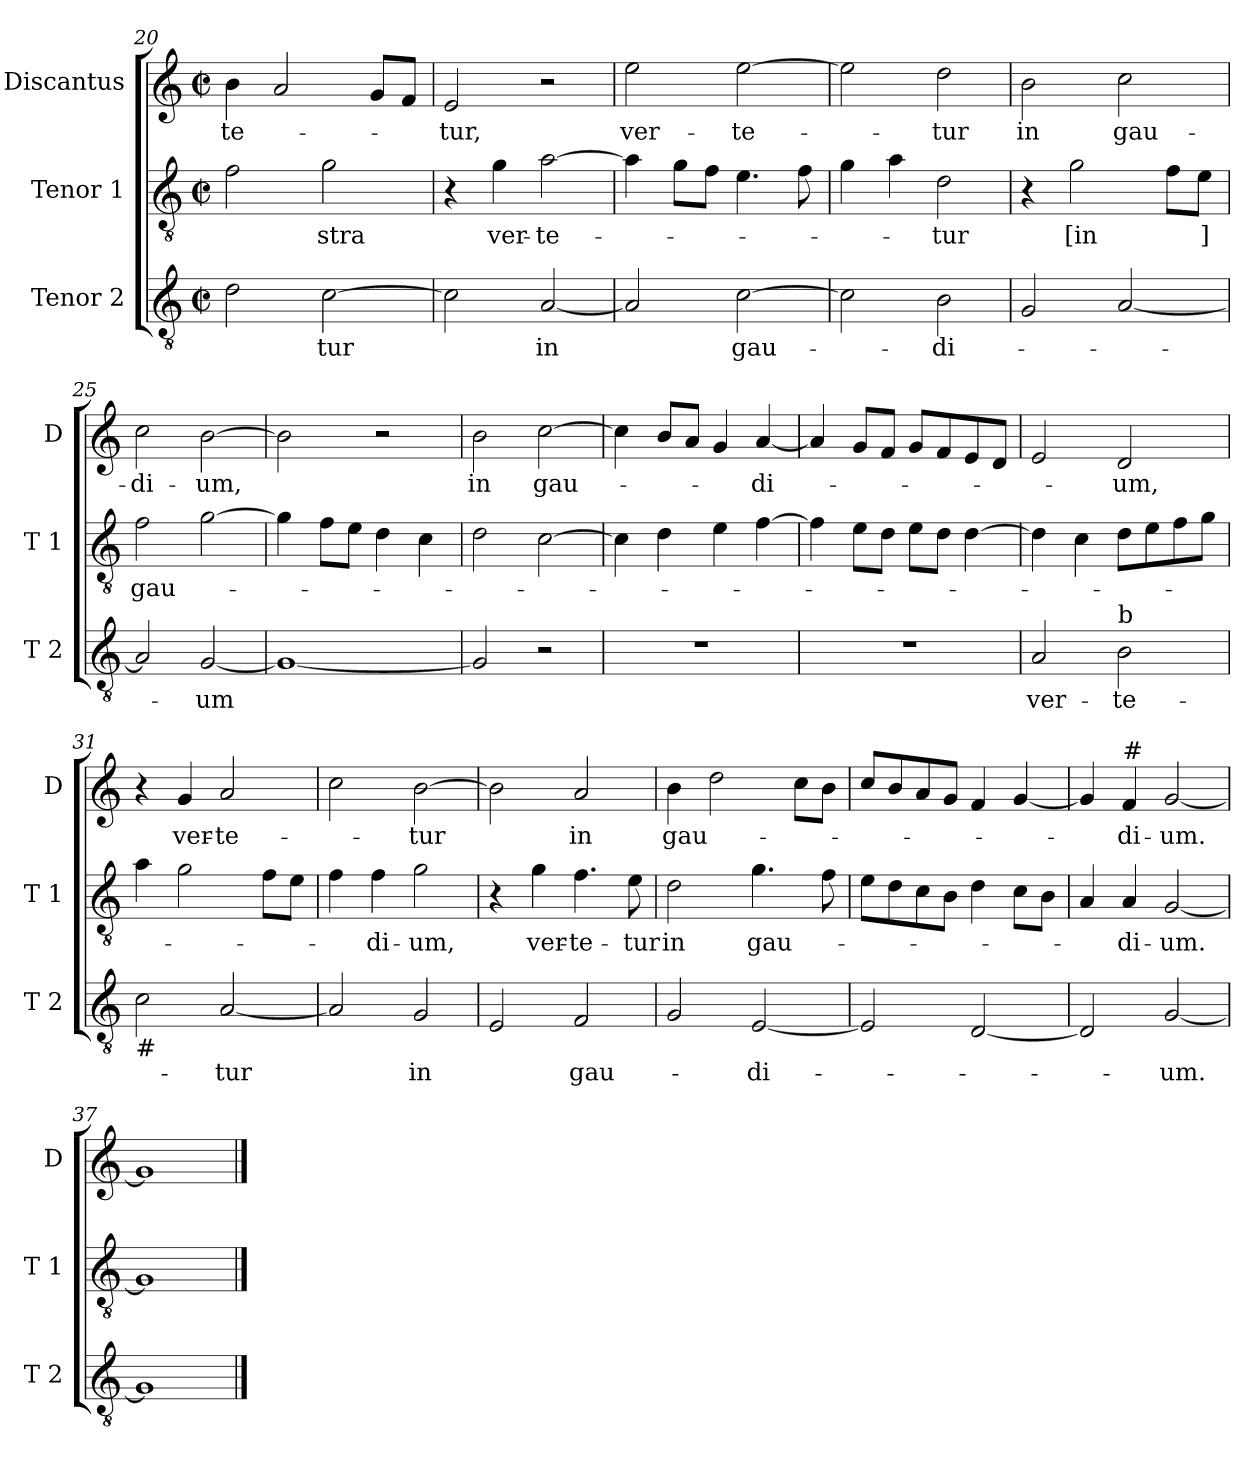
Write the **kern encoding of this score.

**kern	**text	**kern	**text	**kern	**text
*part3	*part3	*part2	*part2	*part1	*part1
*staff3	*staff3	*staff2	*staff2	*staff1	*staff1
*I"Tenor 2	*	*I"Tenor 1	*	*I"Discantus	*
*I'T 2	*	*I'T 1	*	*I'D	*
*clefGv2	*	*clefGv2	*	*clefG2	*
*k[]	*	*k[]	*	*k[]	*
*C:	*	*C:	*	*C:	*
*M2/2	*	*M2/2	*	*M2/2	*
*met(c|)	*	*met(c|)	*	*met(c|)	*
=20	=20	=20	=20	=20	=20
!	!	!	!	!	!LO:LY:b
2d\	.	2f\	.	4b\	-te-
.	.	.	.	2a/	.
!	!LO:LY:b	!	!LO:LY:b	!	!
[2c\	-tur	2g\	-stra	.	.
.	.	.	.	8g/L	.
.	.	.	.	8f/J	.
=21	=21	=21	=21	=21	=21
!	!	!	!	!	!LO:LY:b
2c\]	.	4r	.	2e/	-tur,
!	!	!	!LO:LY:b	!	!
.	.	4g\	ver-	.	.
!	!LO:LY:b	!	!LO:LY:b	!	!
[2A/	in	[2a\	-te-	2r	.
=22	=22	=22	=22	=22	=22
!	!	!	!	!	!LO:LY:b
2A/]	.	4a\]	.	2ee\	ver-
.	.	8g\L	.	.	.
.	.	8f\J	.	.	.
!	!LO:LY:b	!	!	!	!LO:LY:b
[2c\	gau-	4.e\	.	[2ee\	-te-
.	.	8f\	.	.	.
!!LO:LB:g=z
=23	=23	=23	=23	=23	=23
2c\]	.	4g\	.	2ee\]	.
.	.	4a\	.	.	.
!	!LO:LY:b	!	!LO:LY:b	!	!LO:LY:b
2B\	-di-	2d\	-tur	2dd\	-tur
=24	=24	=24	=24	=24	=24
!	!	!	!	!	!LO:LY:b
2G/	.	4r	.	2b\	in
!	!	!	!LO:LY:b	!	!
.	.	2g\	[in	.	.
!	!	!	!	!	!LO:LY:b
[2A/	.	.	.	2cc\	gau-
.	.	8f\L	.	.	.
!	!	!	!LO:LY:b	!	!
.	.	8e\J	]	.	.
=25	=25	=25	=25	=25	=25
!	!	!	!LO:LY:b	!	!LO:LY:b
2A/]	.	2f\	gau-	2cc\	-di-
!	!LO:LY:b	!	!	!	!LO:LY:b
[2G/	-um	[2g\	.	[2b\	-um,
=26	=26	=26	=26	=26	=26
1G_	.	4g\]	.	2b\]	.
.	.	8f\L	.	.	.
.	.	8e\J	.	.	.
.	.	4d\	.	2r	.
.	.	4c\	.	.	.
=27	=27	=27	=27	=27	=27
!	!	!	!	!	!LO:LY:b
2G/]	.	2d\	.	2b\	in
!	!	!	!	!	!LO:LY:b
2r	.	[2c\	.	[2cc\	gau-
!!LO:LB:g=z
=28	=28	=28	=28	=28	=28
1r	.	4c\]	.	4cc\]	.
.	.	4d\	.	8b/L	.
.	.	.	.	8a/J	.
.	.	4e\	.	4g/	.
!	!	!	!	!	!LO:LY:b
.	.	[4f\	.	[4a/	-di-
=29	=29	=29	=29	=29	=29
1r	.	4f\]	.	4a/]	.
.	.	8e\L	.	8g/L	.
.	.	8d\J	.	8f/J	.
.	.	8e\L	.	8g/L	.
.	.	8d\J	.	8f/	.
.	.	[4d\	.	8e/	.
.	.	.	.	8d/J	.
=30	=30	=30	=30	=30	=30
!	!LO:LY:b	!	!	!	!
2A/	ver-	4d\]	.	2e/	.
.	.	4c\	.	.	.
!LO:TX:a:t=b	!	!	!	!	!
!	!LO:LY:b	!	!	!	!LO:LY:b
2B\	-te-	8d\L	.	2d/	-um,
.	.	8e\	.	.	.
.	.	8f\	.	.	.
.	.	8g\J	.	.	.
=31	=31	=31	=31	=31	=31
!LO:TX:b:t=#	!	!	!	!	!
2c\	.	4a\	.	4r	.
!	!	!	!	!	!LO:LY:b
.	.	2g\	.	4g/	ver-
!	!LO:LY:b	!	!	!	!LO:LY:b
[2A/	-tur	.	.	2a/	-te-
.	.	8f\L	.	.	.
.	.	8e\J	.	.	.
=32	=32	=32	=32	=32	=32
2A/]	.	4f\	.	2cc\	.
!	!	!	!LO:LY:b	!	!
.	.	4f\	-di-	.	.
!	!LO:LY:b	!	!LO:LY:b	!	!LO:LY:b
2G/	in	2g\	-um,	[2b\	-tur
!!LO:LB:g=z
=33	=33	=33	=33	=33	=33
2E/	.	4r	.	2b\]	.
!	!	!	!LO:LY:b	!	!
.	.	4g\	ver-	.	.
!	!LO:LY:b	!	!LO:LY:b	!	!LO:LY:b
2F/	gau-	4.f\	-te-	2a/	in
!	!	!	!LO:LY:b	!	!
.	.	8e\	-tur	.	.
=34	=34	=34	=34	=34	=34
!	!	!	!LO:LY:b	!	!LO:LY:b
2G/	.	2d\	in	4b\	gau-
.	.	.	.	2dd\	.
!	!LO:LY:b	!	!LO:LY:b	!	!
[2E/	-di-	4.g\	gau-	.	.
.	.	.	.	8cc\L	.
.	.	8f\	.	8b\J	.
=35	=35	=35	=35	=35	=35
2E/]	.	8e\L	.	8cc/L	.
.	.	8d\	.	8b/	.
.	.	8c\	.	8a/	.
.	.	8B\J	.	8g/J	.
[2D/	.	4d\	.	4f/	.
.	.	8c\L	.	[4g/	.
.	.	8B\J	.	.	.
=36	=36	=36	=36	=36	=36
2D/]	.	4A/	.	4g/]	.
!	!	!	!	!LO:TX:a:t=#	!
!	!	!	!LO:LY:b	!	!LO:LY:b
.	.	4A/	-di-	4f/	-di-
!	!LO:LY:b	!	!LO:LY:b	!	!LO:LY:b
[2G/	-um.	[2G/	-um.	[2g/	-um.
=37	=37	=37	=37	=37	=37
1G]	.	1G]	.	1g]	.
==	==	==	==	==	==
*-	*-	*-	*-	*-	*-
